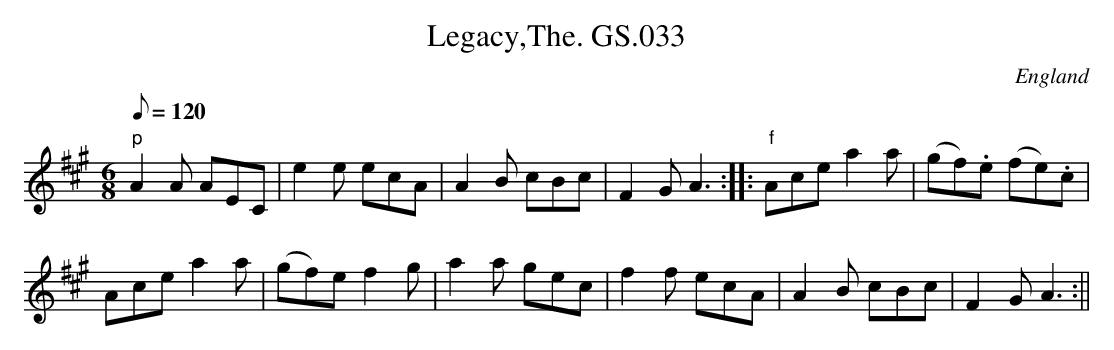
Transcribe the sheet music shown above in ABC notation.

X:1
T:Legacy,The. GS.033
M:6/8
L:1/8
Q:120
O:England
K:A major
"p"A2A AEC |  e2e ecA | A2 B cBc | F2 G A3 :||:  "f" Ace a2a |
 (gf).e (fe).c |! Ace a2a | (gf)e f2g | a2a gec | f2f ecA | A2B cBc | F2
GA3:||
